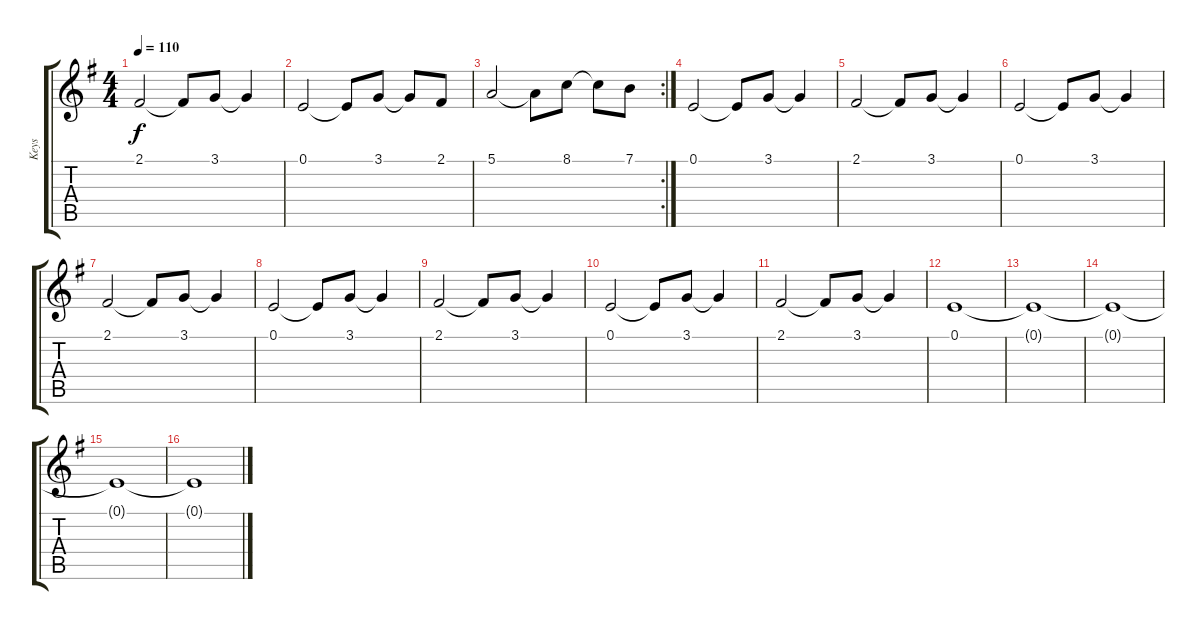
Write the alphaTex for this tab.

\track ("Keys" "Keys") {instrument voiceoohs}
\staff {score tabs}
\tuning (E4 B3 G3 D3 A2 E2) {hide}
\ts (4 4)
\tempo 110
\clef g2
\ks eminor
2.1.2{dy f} 2.1{t}.8 3.1.8 3.1{t}.4 |
0.1.2 0.1{t}.8 3.1.8 3.1{t}.8 2.1.8 |
\rc 2
5.1.2 5.1{t}.8 8.1.8 8.1{t}.8 7.1.8 |
0.1.2 0.1{t}.8 3.1.8 3.1{t}.4 |
2.1.2 2.1{t}.8 3.1.8 3.1{t}.4 |
0.1.2 0.1{t}.8 3.1.8 3.1{t}.4 |
2.1.2 2.1{t}.8 3.1.8 3.1{t}.4 |
0.1.2 0.1{t}.8 3.1.8 3.1{t}.4 |
2.1.2 2.1{t}.8 3.1.8 3.1{t}.4 |
0.1.2 0.1{t}.8 3.1.8 3.1{t}.4 |
2.1.2 2.1{t}.8 3.1.8 3.1{t}.4 |
0.1.1 |
0.1{t}.1 |
0.1{t}.1 |
0.1{t}.1 |
0.1{t}.1
